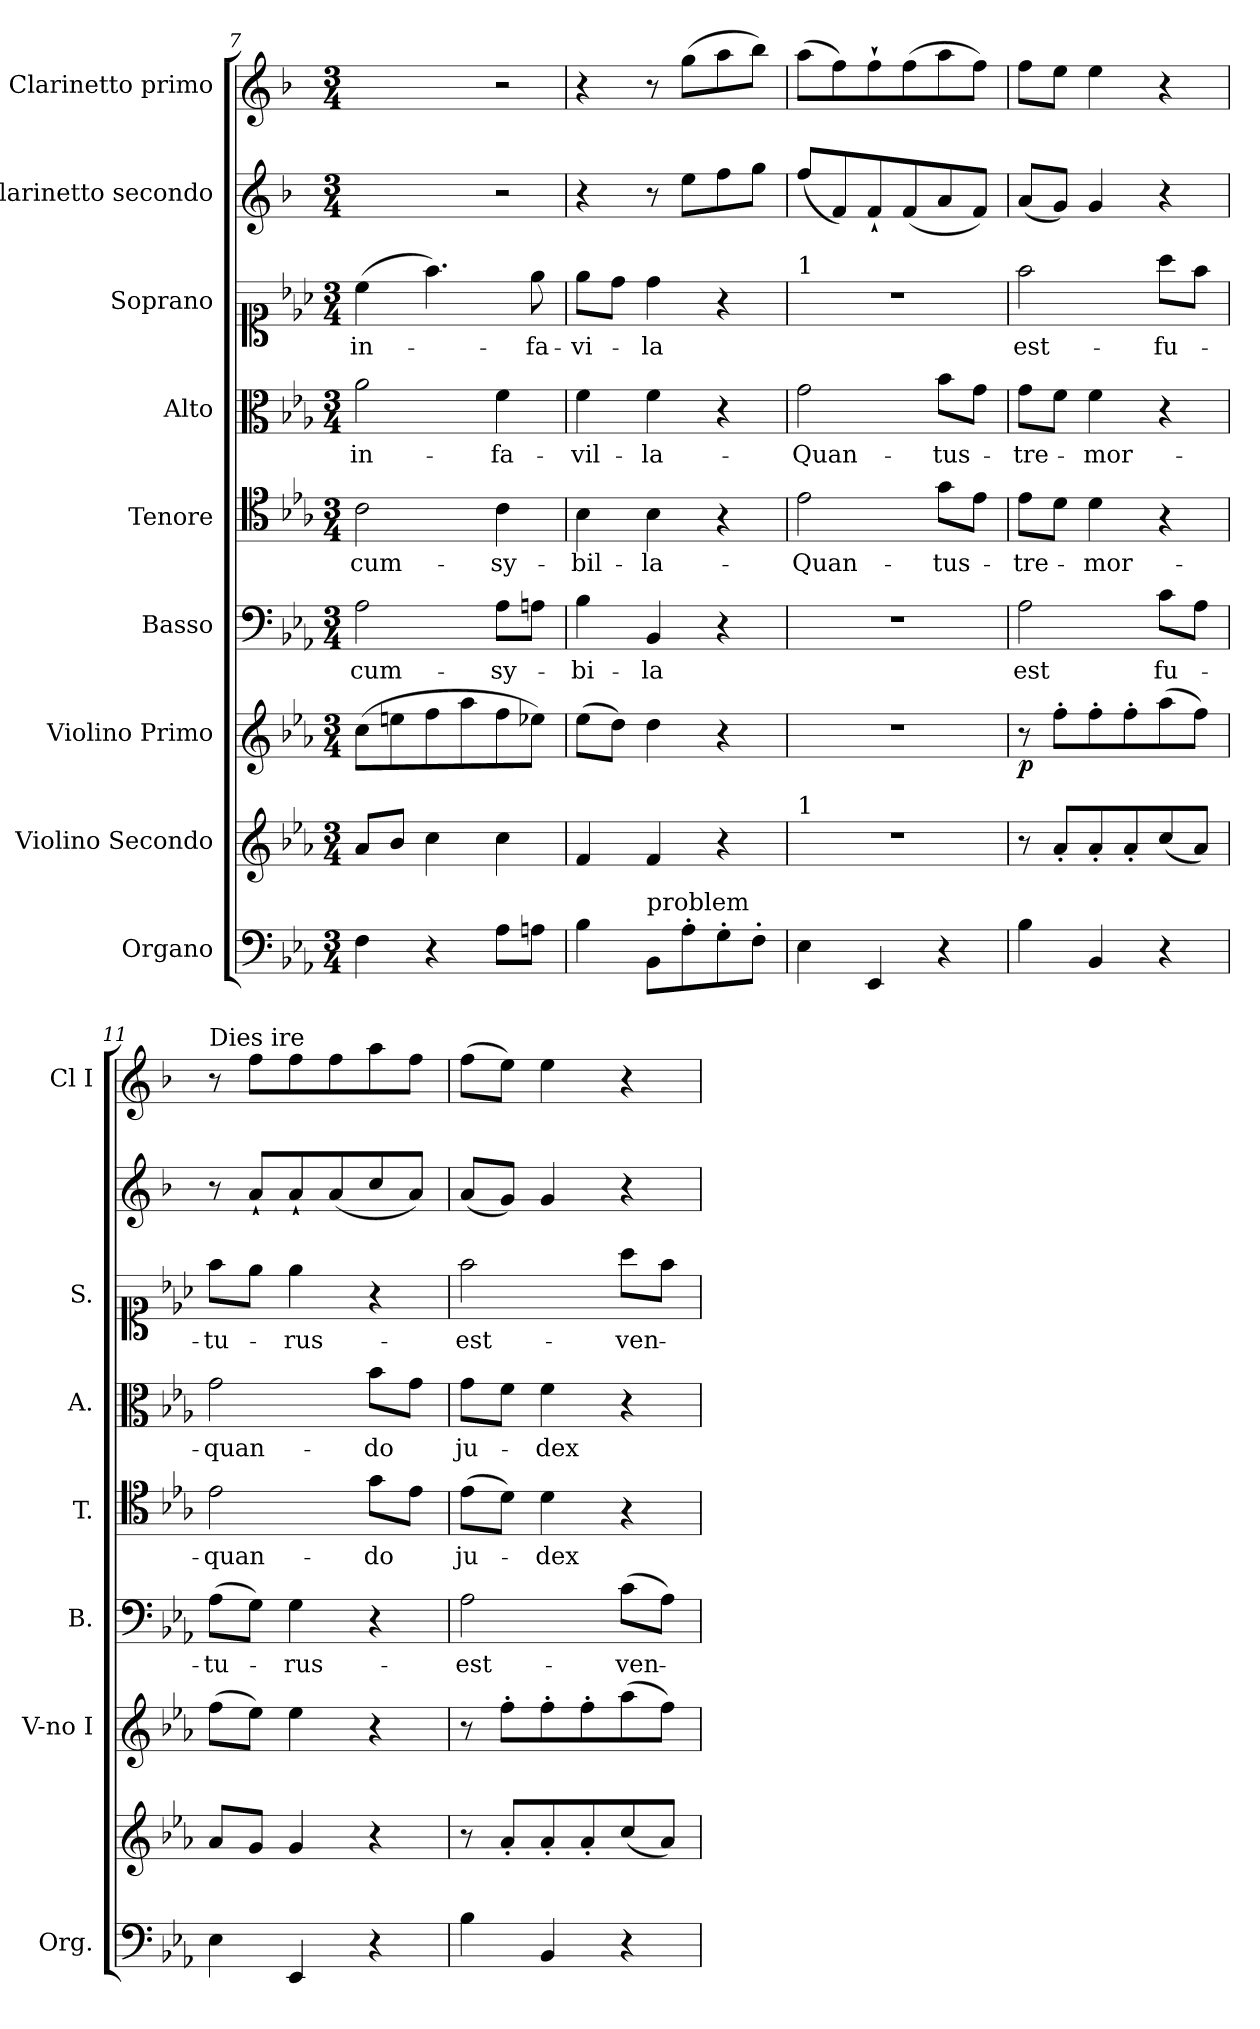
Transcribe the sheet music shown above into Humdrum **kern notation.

**kern	**kern	**kern	**dynam	**kern	**text	**kern	**text	**kern	**text	**kern	**text	**kern	**kern
*part9	*part8	*part7	*part7	*part6	*part6	*part5	*part5	*part4	*part4	*part3	*part3	*part2	*part1
*staff9	*staff8	*staff7	*staff7	*staff6	*staff6	*staff5	*staff5	*staff4	*staff4	*staff3	*staff3	*staff2	*staff1
*I"Organo	*I"Violino Secondo	*I"Violino Primo	*	*I"Basso	*	*I"Tenore	*	*I"Alto	*	*I"Soprano	*	*I"Clarinetto secondo	*I"Clarinetto primo
*I'Org.	*	*I'V-no I	*	*I'B.	*	*I'T.	*	*I'A.	*	*I'S.	*	*	*I'Cl I
*clefF4	*clefG2	*clefG2	*	*clefF4	*	*clefC4	*	*clefC3	*	*clefC1	*	*clefG2	*clefG2
*	*	*	*	*	*	*	*	*	*	*	*	*ITrd1c2	*ITrd1c2
*k[b-e-a-]	*k[b-e-a-]	*k[b-e-a-]	*	*k[b-e-a-]	*	*k[b-e-a-]	*	*k[b-e-a-]	*	*k[b-e-a-]	*	*k[b-e-a-]	*k[b-e-a-]
*E-:	*E-:	*E-:	*	*E-:	*	*E-:	*	*E-:	*	*E-:	*	*E-:	*E-:
*M3/4	*M3/4	*M3/4	*	*M3/4	*	*M3/4	*	*M3/4	*	*M3/4	*	*M3/4	*M3/4
=7	=7	=7	=7	=7	=7	=7	=7	=7	=7	=7	=7	=7	=7
4F\	8a-/L	(8cc\L	.	2A-\	-cum-	2c\	-cum-	2a-\	-in-	(4cc\	-in-	2ryy	2ryy
.	8b-/J	8een\	.	.	.	.	.	.	.	.	.	.	.
4r	4cc\	8ff\	.	.	.	.	.	.	.	4.ff\)	.	.	.
.	.	8aa-\	.	.	.	.	.	.	.	.	.	.	.
!	!	!	!	!	!	!	!	!	!	!	!	!LO:N:vis=2	!LO:N:vis=2
8A-\L	4cc\	8ff\	.	8A-\L	-sy-	4c\	-sy-	4f\	-fa-	.	.	4r	4r
8An\J	.	8ee-X\J)	.	8An\J	.	.	.	.	.	8ee-\	fa-	.	.
=8	=8	=8	=8	=8	=8	=8	=8	=8	=8	=8	=8	=8	=8
4B-\	4f/	(8ee-\L	.	4B-\	-bi-	4B-\	-bil-	4f\	-vil-	8ee-\L	-vi-	4r	4r
.	.	8dd\J)	.	.	.	.	.	.	.	8dd\J	.	.	.
!LO:TX:a:t=problem	!	!	!	!	!	!	!	!	!	!	!	!	!
8BB-/L	4f/	4dd\	.	4BB-/	-la	4B-\	-la-	4f\	-la-	4dd\	-la	8r	8r
8A-'\	.	.	.	.	.	.	.	.	.	.	.	8dd\L	(8ff\L
8G'\	4r	4r	.	4r	.	4r	.	4r	.	4r	.	8ee-\	8gg\
8F'\J	.	.	.	.	.	.	.	.	.	.	.	8ff\J	8aa-\J)
=9	=9	=9	=9	=9	=9	=9	=9	=9	=9	=9	=9	=9	=9
!	!	!	!	!	!	!	!	!	!	!LO:TX:a:t=1	!	!	!
!	!LO:TX:a:t=1	!	!	!	!	!	!	!	!	!	!	!	!
4E-\	2.r	2.r	.	2.r	.	2e-\	-Quan-	2g\	-Quan-	2.r	.	(8ee-\L	(8gg\L
.	.	.	.	.	.	.	.	.	.	.	.	8e-/)	8ee-\)
4EE-/	.	.	.	.	.	.	.	.	.	.	.	8e-`/	8ee-`\
.	.	.	.	.	.	.	.	.	.	.	.	(8e-/	(8ee-\
4r	.	.	.	.	.	8g\L	-tus-	8b-\L	-tus-	.	.	8g/	8gg\
.	.	.	.	.	.	8e-\J	.	8g\J	.	.	.	8e-/J)	8ee-\J)
=10	=10	=10	=10	=10	=10	=10	=10	=10	=10	=10	=10	=10	=10
4B-\	8r	8r	p	2A-\	est	8e-\L	-tre-	8g\L	-tre-	2ff\	est-	(8g/L	8ee-\L
.	8a-'/L	8ff'\L	.	.	.	8d\J	.	8f\J	.	.	.	8f/J)	8dd\J
4BB-/	8a-'/	8ff'\	.	.	.	4d\	-mor-	4f\	-mor-	.	.	4f/	4dd\
.	8a-'/	8ff'\	.	.	.	.	.	.	.	.	.	.	.
4r	(8cc/	(8aa-\	.	8c\L	-fu-	4r	.	4r	.	8aa-\L	-fu-	4r	4r
.	8a-/J)	8ff\J)	.	8A-\J	.	.	.	.	.	8ff\J	.	.	.
=11	=11	=11	=11	=11	=11	=11	=11	=11	=11	=11	=11	=11	=11
!	!	!	!	!	!	!	!	!	!	!	!	!	!LO:TX:a:t=Dies ire
4E-\	8a-/L	(8ff\L	.	(8A-\L	-tu-	2e-\	-quan-	2g\	-quan-	8ff\L	-tu-	8r	8r
.	8g/J	8ee-\J)	.	8G\J)	.	.	.	.	.	8ee-\J	.	8g`/L	8ee-\L
4EE-/	4g/	4ee-\	.	4G\	-rus-	.	.	.	.	4ee-\	-rus-	8g`/	8ee-\
.	.	.	.	.	.	.	.	.	.	.	.	(8g/	8ee-\
4r	4r	4r	.	4r	.	8g\L	-do	8b-\L	-do	4r	.	8b-/	8gg\
.	.	.	.	.	.	8e-\J	.	8g\J	.	.	.	8g/J)	8ee-\J
=12	=12	=12	=12	=12	=12	=12	=12	=12	=12	=12	=12	=12	=12
4B-\	8r	8r	.	2A-\	-est-	(8e-\L	ju-	8g\L	ju-	2ff\	-est-	(8g/L	(8ee-\L
.	8a-'/L	8ff'\L	.	.	.	8d\J)	.	8f\J	.	.	.	8f/J)	8dd\J)
4BB-/	8a-'/	8ff'\	.	.	.	4d\	-dex-	4f\	-dex-	.	.	4f/	4dd\
.	8a-'/	8ff'\	.	.	.	.	.	.	.	.	.	.	.
4r	(8cc/	(8aa-\	.	(8c\L	-ven-	4r	.	4r	.	8aa-\L	-ven-	4r	4r
.	8a-/J)	8ff\J)	.	8A-\J)	.	.	.	.	.	8ff\J	.	.	.
=	=	=	=	=	=	=	=	=	=	=	=	=	=
*-	*-	*-	*-	*-	*-	*-	*-	*-	*-	*-	*-	*-	*-
